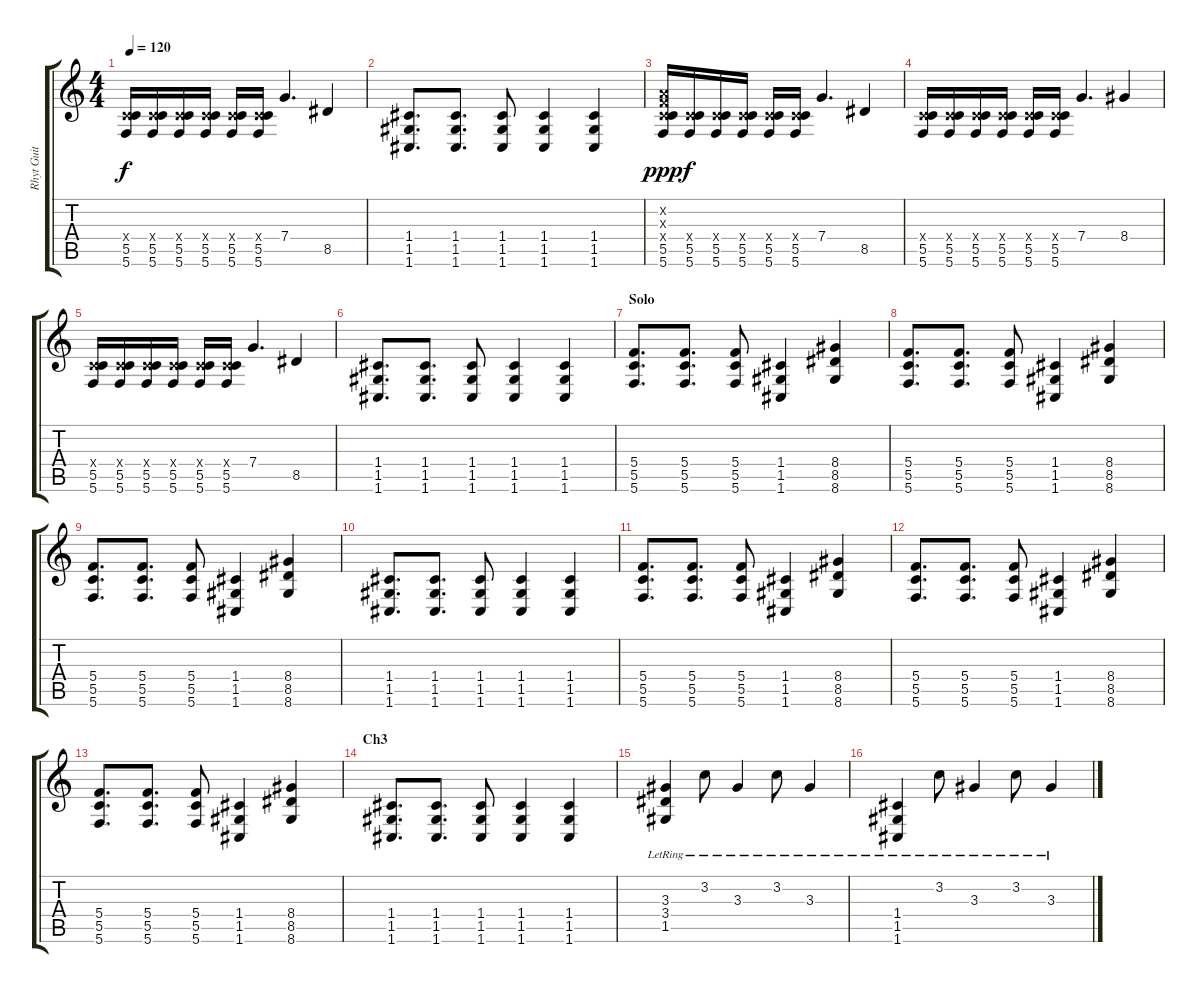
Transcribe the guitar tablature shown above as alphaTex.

\track ("Rhyt Guit 2" "Rhyt Guit ") {instrument distortionguitar}
\staff {score tabs}
\tuning (D4 A3 F3 C3 G2 C2) {hide}
\ts (4 4)
\tempo 120
\clef g2
\ks c
(0.4{x} 5.5 5.6).16{dy f} (0.4{x} 5.5 5.6).16 (0.4{x} 5.5 5.6).16 (0.4{x} 5.5 5.6).16 (0.4{x} 5.5 5.6).16 (0.4{x} 5.5 5.6).16 7.4.4{d} 8.5.4 |
(1.4 1.5 1.6).8{d} (1.4 1.5 1.6).8{d} (1.4 1.5 1.6).8 (1.4 1.5 1.6).4 (1.4 1.5 1.6).4 |
(0.2{x} 0.3{x} 0.4{x} 5.5 5.6).16{dy ppp} (0.4{x} 5.5 5.6).16{dy f} (0.4{x} 5.5 5.6).16 (0.4{x} 5.5 5.6).16 (0.4{x} 5.5 5.6).16 (0.4{x} 5.5 5.6).16 7.4.4{d} 8.5.4 |
(0.4{x} 5.5 5.6).16 (0.4{x} 5.5 5.6).16 (0.4{x} 5.5 5.6).16 (0.4{x} 5.5 5.6).16 (0.4{x} 5.5 5.6).16 (0.4{x} 5.5 5.6).16 7.4.4{d} 8.4.4 |
(0.4{x} 5.5 5.6).16 (0.4{x} 5.5 5.6).16 (0.4{x} 5.5 5.6).16 (0.4{x} 5.5 5.6).16 (0.4{x} 5.5 5.6).16 (0.4{x} 5.5 5.6).16 7.4.4{d} 8.5.4 |
(1.4 1.5 1.6).8{d} (1.4 1.5 1.6).8{d} (1.4 1.5 1.6).8 (1.4 1.5 1.6).4 (1.4 1.5 1.6).4 |
\section ("" "Solo")
(5.4 5.5 5.6).8{d} (5.4 5.5 5.6).8{d} (5.4 5.5 5.6).8 (1.4 1.5 1.6).4 (8.4 8.5 8.6).4 |
(5.4 5.5 5.6).8{d} (5.4 5.5 5.6).8{d} (5.4 5.5 5.6).8 (1.4 1.5 1.6).4 (8.4 8.5 8.6).4 |
(5.4 5.5 5.6).8{d} (5.4 5.5 5.6).8{d} (5.4 5.5 5.6).8 (1.4 1.5 1.6).4 (8.4 8.5 8.6).4 |
(1.4 1.5 1.6).8{d} (1.4 1.5 1.6).8{d} (1.4 1.5 1.6).8 (1.4 1.5 1.6).4 (1.4 1.5 1.6).4 |
(5.4 5.5 5.6).8{d} (5.4 5.5 5.6).8{d} (5.4 5.5 5.6).8 (1.4 1.5 1.6).4 (8.4 8.5 8.6).4 |
(5.4 5.5 5.6).8{d} (5.4 5.5 5.6).8{d} (5.4 5.5 5.6).8 (1.4 1.5 1.6).4 (8.4 8.5 8.6).4 |
(5.4 5.5 5.6).8{d} (5.4 5.5 5.6).8{d} (5.4 5.5 5.6).8 (1.4 1.5 1.6).4 (8.4 8.5 8.6).4 |
\section ("" "Ch3")
(1.4 1.5 1.6).8{d} (1.4 1.5 1.6).8{d} (1.4 1.5 1.6).8 (1.4 1.5 1.6).4 (1.4 1.5 1.6).4 |
(3.3{lr} 3.4{lr} 1.5{lr}).4 3.2{lr}.8 3.3{lr}.4 3.2{lr}.8 3.3{lr}.4 |
(1.4{lr} 1.5{lr} 1.6{lr}).4 3.2{lr}.8 3.3{lr}.4 3.2{lr}.8 3.3{lr}.4
